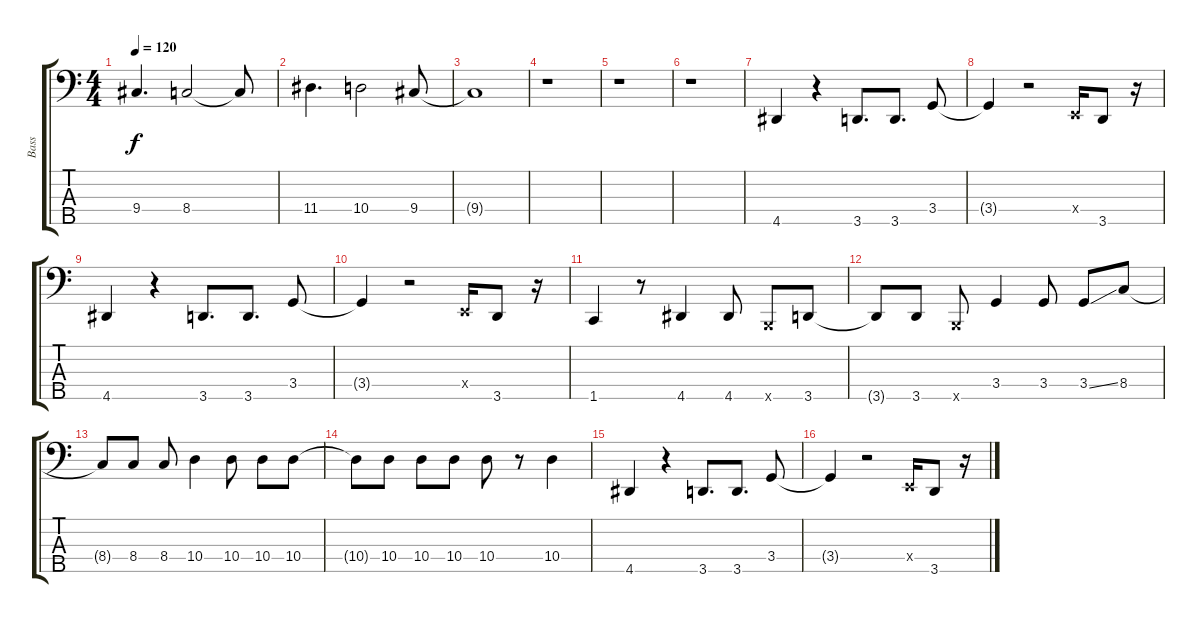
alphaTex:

\track ("Bass" "Bass") {instrument electricbassfinger}
\staff {score tabs}
\tuning (G2 D2 A1 E1 B0) {hide}
\ts (4 4)
\tempo 120
\clef f4
\ks c
9.4.4{d dy f} 8.4.2 8.4{t}.8 |
11.4.4{d} 10.4.2 9.4.8 |
9.4{t}.1 |
r.1 |
r.1 |
r.1 |
4.5.4 r.4 3.5.8{d} 3.5.8{d} 3.4.8 |
3.4{t}.4 r.2 0.4{x}.16 3.5.8 r.16 |
4.5.4 r.4 3.5.8{d} 3.5.8{d} 3.4.8 |
3.4{t}.4 r.2 0.4{x}.16 3.5.8 r.16 |
1.5.4 r.8 4.5.4 4.5.8 0.5{x}.8 3.5.8 |
3.5{t}.8 3.5.8 0.5{x}.8 3.4.4 3.4.8 3.4{ss}.8 8.4.8 |
8.4{t}.8 8.4.8 8.4.8 10.4.4 10.4.8 10.4.8 10.4.8 |
10.4{t}.8 10.4.8 10.4.8 10.4.8 10.4.8 r.8 10.4.4 |
4.5.4 r.4 3.5.8{d} 3.5.8{d} 3.4.8 |
3.4{t}.4 r.2 0.4{x}.16 3.5.8 r.16
